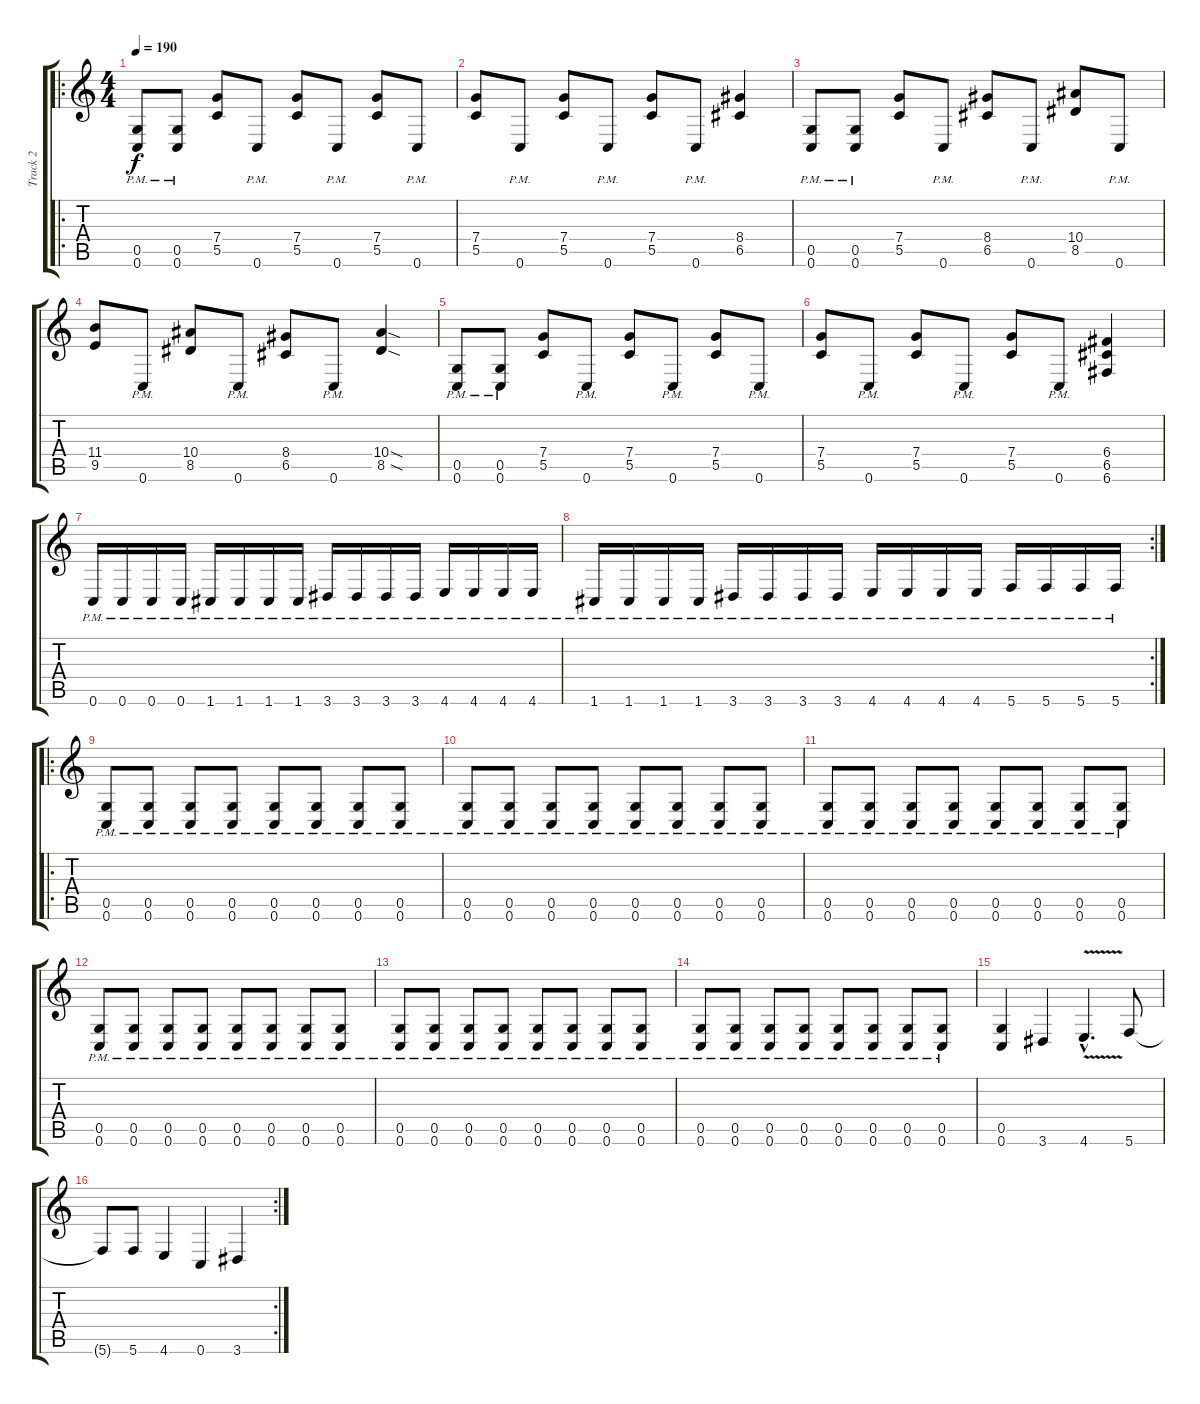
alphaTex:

\track ("Track 2" "Track 2") {instrument distortionguitar}
\staff {score tabs}
\tuning (D4 A3 F3 C3 G2 C2) {hide}
\ro
\ts (4 4)
\tempo 190
\clef g2
\ks c
(0.5{pm} 0.6{pm}).8{dy f} (0.5{pm} 0.6{pm}).8 (7.4 5.5).8 0.6{pm}.8 (7.4 5.5).8 0.6{pm}.8 (7.4 5.5).8 0.6{pm}.8 |
(7.4 5.5).8 0.6{pm}.8 (7.4 5.5).8 0.6{pm}.8 (7.4 5.5).8 0.6{pm}.8 (8.4 6.5).4 |
(0.5{pm} 0.6{pm}).8 (0.5{pm} 0.6{pm}).8 (7.4 5.5).8 0.6{pm}.8 (8.4 6.5).8 0.6{pm}.8 (10.4 8.5).8 0.6{pm}.8 |
(11.4 9.5).8 0.6{pm}.8 (10.4 8.5).8 0.6{pm}.8 (8.4 6.5).8 0.6{pm}.8 (10.4{sod} 8.5{sod}).4 |
(0.5{pm} 0.6{pm}).8 (0.5{pm} 0.6{pm}).8 (7.4 5.5).8 0.6{pm}.8 (7.4 5.5).8 0.6{pm}.8 (7.4 5.5).8 0.6{pm}.8 |
(7.4 5.5).8 0.6{pm}.8 (7.4 5.5).8 0.6{pm}.8 (7.4 5.5).8 0.6{pm}.8 (6.4 6.5 6.6).4 |
0.6{pm}.16 0.6{pm}.16 0.6{pm}.16 0.6{pm}.16 1.6{pm}.16 1.6{pm}.16 1.6{pm}.16 1.6{pm}.16 3.6{pm}.16 3.6{pm}.16 3.6{pm}.16 3.6{pm}.16 4.6{pm}.16 4.6{pm}.16 4.6{pm}.16 4.6{pm}.16 |
\rc 2
1.6{pm}.16 1.6{pm}.16 1.6{pm}.16 1.6{pm}.16 3.6{pm}.16 3.6{pm}.16 3.6{pm}.16 3.6{pm}.16 4.6{pm}.16 4.6{pm}.16 4.6{pm}.16 4.6{pm}.16 5.6{pm}.16 5.6{pm}.16 5.6{pm}.16 5.6{pm}.16 |
\ro
(0.5{pm} 0.6{pm}).8 (0.5{pm} 0.6{pm}).8 (0.5{pm} 0.6{pm}).8 (0.5{pm} 0.6{pm}).8 (0.5{pm} 0.6{pm}).8 (0.5{pm} 0.6{pm}).8 (0.5{pm} 0.6{pm}).8 (0.5{pm} 0.6{pm}).8 |
(0.5{pm} 0.6{pm}).8 (0.5{pm} 0.6{pm}).8 (0.5{pm} 0.6{pm}).8 (0.5{pm} 0.6{pm}).8 (0.5{pm} 0.6{pm}).8 (0.5{pm} 0.6{pm}).8 (0.5{pm} 0.6{pm}).8 (0.5{pm} 0.6{pm}).8 |
(0.5{pm} 0.6{pm}).8 (0.5{pm} 0.6{pm}).8 (0.5{pm} 0.6{pm}).8 (0.5{pm} 0.6{pm}).8 (0.5{pm} 0.6{pm}).8 (0.5{pm} 0.6{pm}).8 (0.5{pm} 0.6{pm}).8 (0.5{pm} 0.6{pm}).8 |
(0.5{pm} 0.6{pm}).8 (0.5{pm} 0.6{pm}).8 (0.5{pm} 0.6{pm}).8 (0.5{pm} 0.6{pm}).8 (0.5{pm} 0.6{pm}).8 (0.5{pm} 0.6{pm}).8 (0.5{pm} 0.6{pm}).8 (0.5{pm} 0.6{pm}).8 |
(0.5{pm} 0.6{pm}).8 (0.5{pm} 0.6{pm}).8 (0.5{pm} 0.6{pm}).8 (0.5{pm} 0.6{pm}).8 (0.5{pm} 0.6{pm}).8 (0.5{pm} 0.6{pm}).8 (0.5{pm} 0.6{pm}).8 (0.5{pm} 0.6{pm}).8 |
(0.5{pm} 0.6{pm}).8 (0.5{pm} 0.6{pm}).8 (0.5{pm} 0.6{pm}).8 (0.5{pm} 0.6{pm}).8 (0.5{pm} 0.6{pm}).8 (0.5{pm} 0.6{pm}).8 (0.5{pm} 0.6{pm}).8 (0.5{pm} 0.6{pm}).8 |
(0.5 0.6).4 3.6.4 4.6{v hac}.4{d} 5.6.8 |
\rc 2
5.6{t}.8 5.6.8 4.6.4 0.6.4 3.6.4
